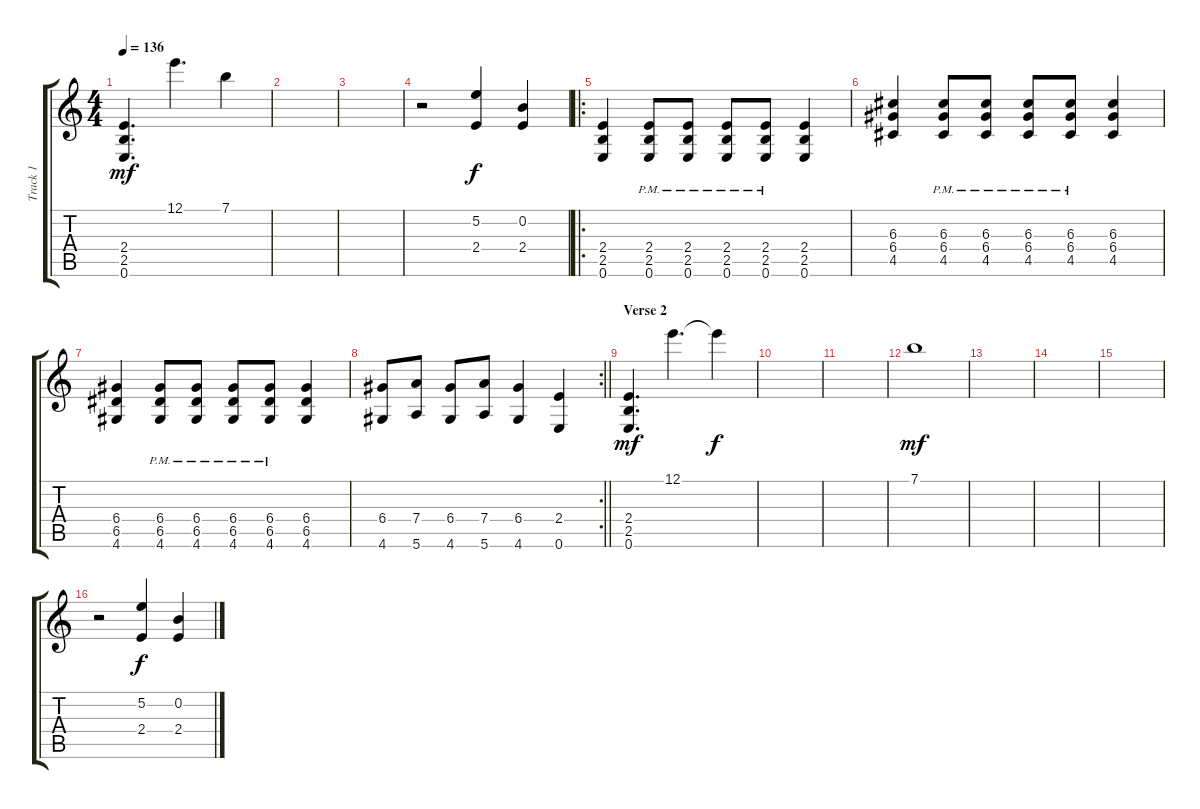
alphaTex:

\track ("Track 1" "Track 1") {instrument distortionguitar}
\staff {score tabs}
\tuning (E4 B3 G3 D3 A2 E2) {hide}
\ts (4 4)
\tempo 136
\clef g2
\ks c
(2.4 2.5 0.6).4{d dy mf} 12.1.4{d} 7.1.4 |
|
|
r.2 (5.2 2.4).4{dy f} (0.2 2.4).4 |
\ro
(2.4 2.5 0.6).4 (2.4{pm} 2.5{pm} 0.6{pm}).8 (2.4{pm} 2.5{pm} 0.6{pm}).8 (2.4{pm} 2.5{pm} 0.6{pm}).8 (2.4{pm} 2.5{pm} 0.6{pm}).8 (2.4 2.5 0.6).4 |
(6.3 6.4 4.5).4 (6.3{pm} 6.4{pm} 4.5{pm}).8 (6.3{pm} 6.4{pm} 4.5{pm}).8 (6.3{pm} 6.4{pm} 4.5{pm}).8 (6.3{pm} 6.4{pm} 4.5{pm}).8 (6.3 6.4 4.5).4 |
(6.4 6.5 4.6).4 (6.4{pm} 6.5{pm} 4.6{pm}).8 (6.4{pm} 6.5{pm} 4.6{pm}).8 (6.4{pm} 6.5{pm} 4.6{pm}).8 (6.4{pm} 6.5{pm} 4.6{pm}).8 (6.4 6.5 4.6).4 |
\rc 2
\barLineRight lightlight
(6.4 4.6).8 (7.4 5.6).8 (6.4 4.6).8 (7.4 5.6).8 (6.4 4.6).4 (2.4 0.6).4 |
\section ("" "Verse 2")
(2.4 2.5 0.6).4{d dy mf} 12.1.4{d} 12.1{t}.4{dy f} |
|
|
7.1.1{dy mf} |
|
|
|
r.2 (5.2 2.4).4{dy f} (0.2 2.4).4
